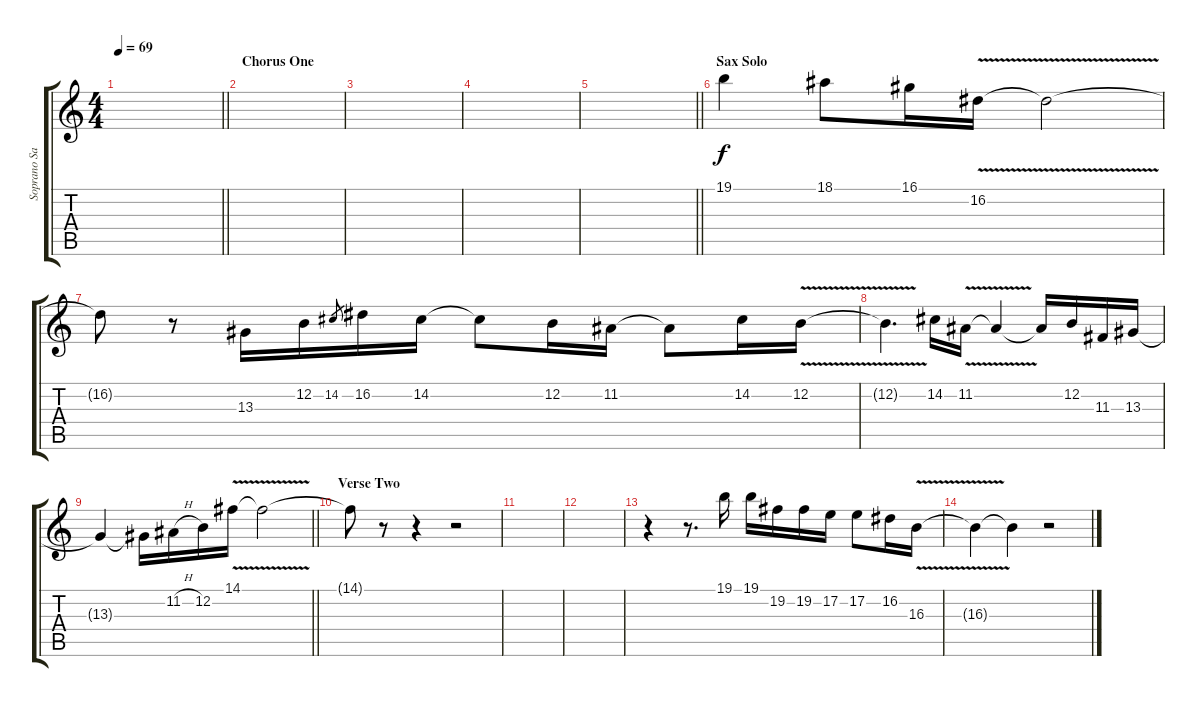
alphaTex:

\track ("Soprano Saxophone" "Soprano Sa") {instrument sopranosax}
\staff {score tabs}
\tuning (E4 B3 G3 D3 A2 E2) {hide}
\ts (4 4)
\tempo 69
\clef g2
\barLineRight lightlight
\ks c
|
\section ("" "Chorus One")
|
|
|
\barLineRight lightlight
|
\section ("" "Sax Solo")
19.1.4 18.1.8 16.1.16 16.2{v}.16 16.2{t}.2 |
16.2{t}.8{volume 0} r.8 13.3.16{volume 15} 12.2.16 14.2.8{gr} 16.2.16 14.2.16 14.2{t}.8 12.2.16 11.2.16 11.2{t}.8 14.2.16 12.2{v}.16 |
12.2{t}.4{d} 14.2.16 11.2{v}.16 11.2{t}.4 11.2{t}.16 12.2.16 11.3.16 13.3.16 |
\barLineRight lightlight
13.3{t}.4 13.3{t}.16 11.2{h}.16 12.2.16 14.1{v}.16 14.1{t}.2 |
\section ("" "Verse Two")
14.1{t}.8{volume 0} r.8 r.4 r.2 |
|
|
r.4{volume 15} r.8{d} 19.1.16 19.1.16 19.2.16 19.2.16 17.2.16 17.2.8 16.2.16 16.3{v}.16 |
16.3{t}.4 16.3{t}.4{volume 0} r.2
